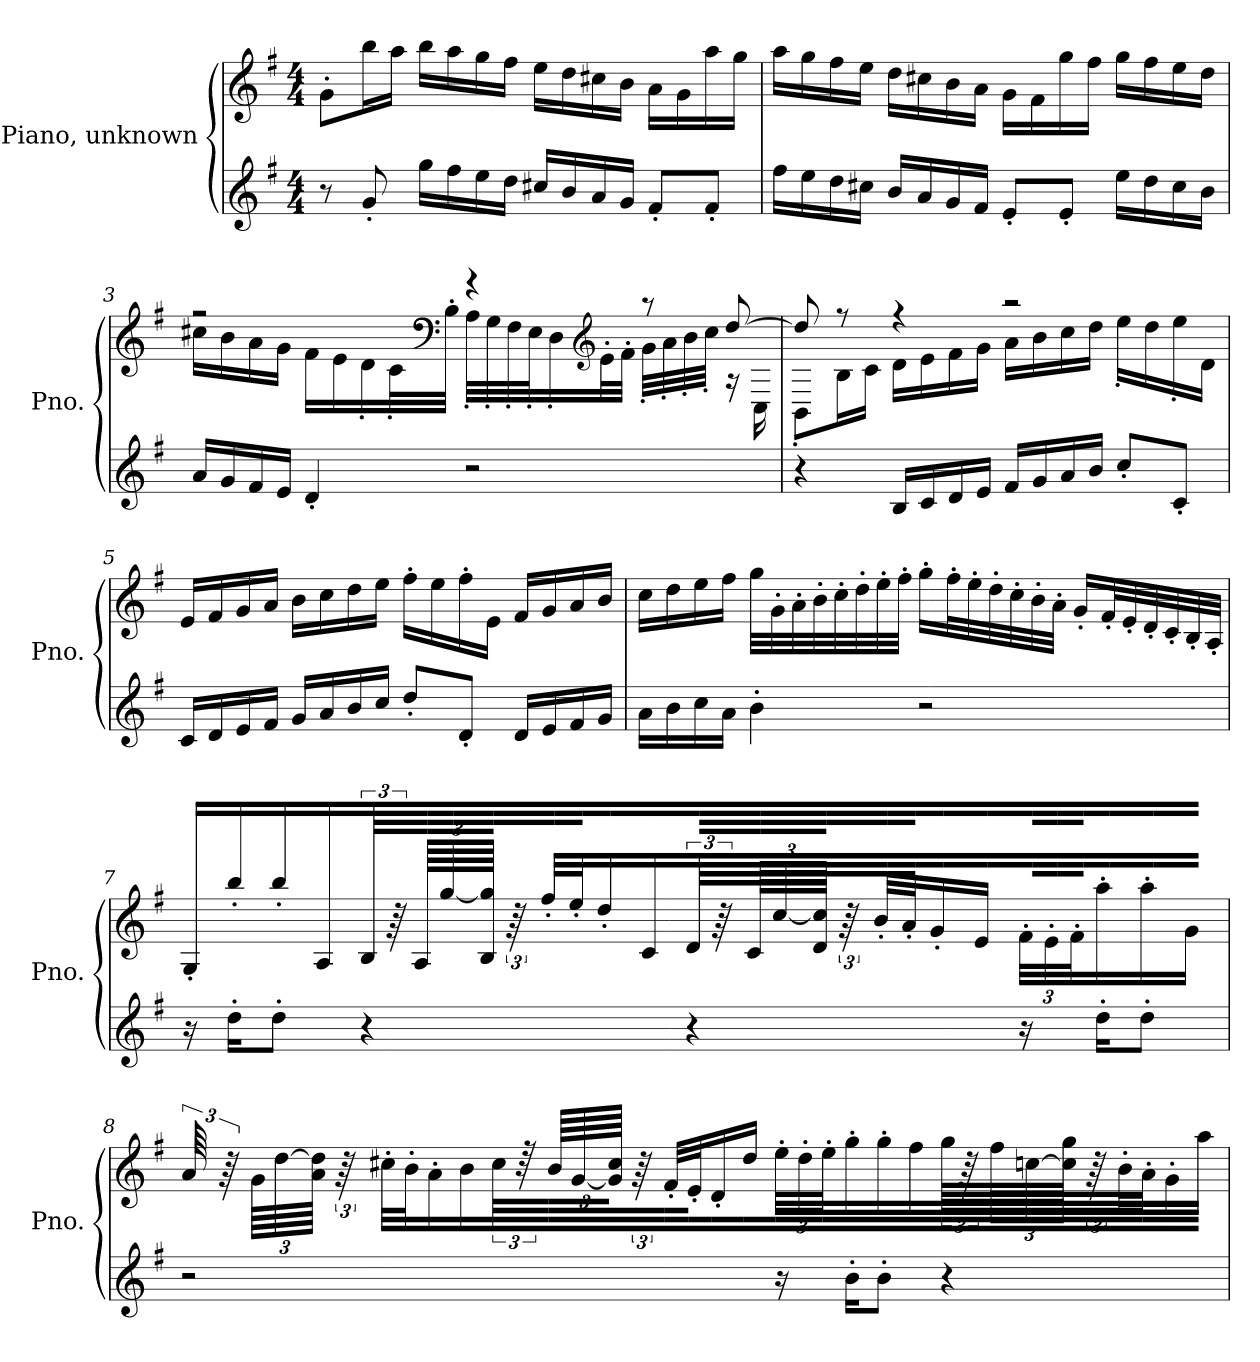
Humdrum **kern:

**kern	**kern
*part1	*part1
*staff2	*staff1
*I"Piano, unknown	*
*I'Pno.	*
*clefG2	*clefG2
*k[f#]	*k[f#]
*M4/4	*M4/4
*MM120	*MM120
=1	=1
8r	8g'\L
8g'/	16bb\L
.	16aa\JJ
16gg\LL	16bb\LL
16ff#\	16aa\
16ee\	16gg\
16dd\JJ	16ff#\JJ
16cc#X/LL	16ee\LL
16b/	16dd\
16a/	16cc#X\
16g/JJ	16b\JJ
8f#'/L	16a\LL
.	16g\
8f#'/J	16aa\
.	16gg\JJ
=2	=2
16ff#\LL	16aa\LL
16ee\	16gg\
16dd\	16ff#\
16cc#X\JJ	16ee\JJ
16b/LL	16dd\LL
16a/	16cc#X\
16g/	16b\
16f#/JJ	16a\JJ
8e'/L	16g\LL
.	16f#\
8e'/J	16gg\
.	16ff#\JJ
16ee\LL	16gg\LL
16dd\	16ff#\
16cc#\	16ee\
16b\JJ	16dd\JJ
!!LO:LB:g=z
=3	=3
*	*^
16a/LL	2r	16cc#X\LL
16g/	.	16b\
16f#/	.	16a\
16e/JJ	.	16g\JJ
4d'/	.	16f#\LL
.	.	16e\
.	.	16d'\
.	.	32c'\L
*	*clefF4	*
.	.	32B'\JJJ
2r	4r	32A'\LLL
.	.	32G'\
.	.	32F#'\
.	.	32E'\J
.	.	16D'\
*	*clefG2	*
.	.	32e'\L
.	.	32f#'\JJJ
.	8r	32g'\LLL
.	.	32a'\
.	.	32b'\
.	.	32cc#'\JJJ
.	[8dd/	16r
.	.	16C\
=4	=4	=4
4r	8dd/]	8BB'\L
.	8r	16B\L
.	.	16c\JJ
16B/LL	4r	16d\LL
16c/	.	16e\
16d/	.	16f#\
16e/JJ	.	16g\JJ
16f#/LL	2r	16a\LL
16g/	.	16b\
16a/	.	16cc\
16b/JJ	.	16dd\JJ
8cc'/L	.	16ee'\LL
.	.	16dd\
8c'/J	.	16ee'\
.	.	16d\JJ
*	*v	*v
!!LO:LB:g=z
=5	=5
16c/LL	16e/LL
16d/	16f#/
16e/	16g/
16f#/JJ	16a/JJ
16g/LL	16b\LL
16a/	16cc\
16b/	16dd\
16cc/JJ	16ee\JJ
8dd'/L	16ff#'\LL
.	16ee\
8d'/J	16ff#'\
.	16e\JJ
16d/LL	16f#/LL
16e/	16g/
16f#/	16a/
16g/JJ	16b/JJ
=6	=6
16a\LL	16cc\LL
16b\	16dd\
16cc\	16ee\
16a\JJ	16ff#\JJ
4b'\	32gg\LLL
.	32g'\
.	32a'\
.	32b'\
.	32cc'\
.	32dd'\
.	32ee'\
.	32ff#'\JJJ
2r	16gg'\LL
.	32ff#'\L
.	32ee'\
.	32dd'\
.	32cc'\
.	32b'\
.	32a'\JJJ
.	16g'/LL
.	32f#'/L
.	32e'/
.	32d'/
.	32c'/
.	32B'/
.	32A'/JJJ
!!LO:LB:g=z
=7	=7
16r	16G'/LL
16dd'\KL	16bb'/
8dd'\J	16bb'/
.	16A/
4r	96B/JJkk
.	96r
.	96A/LLLL
.	[96gg/
.	96B/ 96gg/]JJJJ
.	96r
.	32ff#'/LLL
.	32ee'/J
.	16dd'/
.	16c/
4r	96d/JJkk
.	96r
.	96c/LLLL
.	[96cc/
.	96d/ 96cc/]JJJJ
.	96r
.	32b'/LLL
.	32a'/J
.	16g'/
.	16e/JJ
*	*Xbrackettup
16r	48f#'\LLL
.	48e'\
.	48f#'\J
16dd'\KL	16aa'\
8dd'\J	16aa'\
.	16g\JJ
!!LO:LB:g=z
=8	=8
*	*brackettup
2r	96a/
.	96r
.	96g\LLLL
.	[96dd\
.	96a\ 96dd\]JJJJ
.	96r
.	32cc#X'\LLL
.	32b'\J
.	16a'\
.	16b\
.	96cc#\JJkk
.	96r
.	96b/LLLL
.	[96g/
.	96g/] 96cc#/JJJJ
.	96r
.	32f#'/LLL
.	32e'/J
.	16d'/
.	16dd/JJ
*	*Xbrackettup
16r	48ee'\LLL
.	48dd'\
.	48ee'\J
16b'\KL	16gg'\
8b'\J	16gg'\
.	16ff#\
*	*brackettup
4r	96gg\JJkk
.	96r
.	96ff#\LLLL
.	[96ccn\
.	96cc\] 96gg\JJJJ
.	96r
.	32b'\LLL
.	32a'\J
.	16g'\
.	16aa\JJ
=	=
*-	*-
